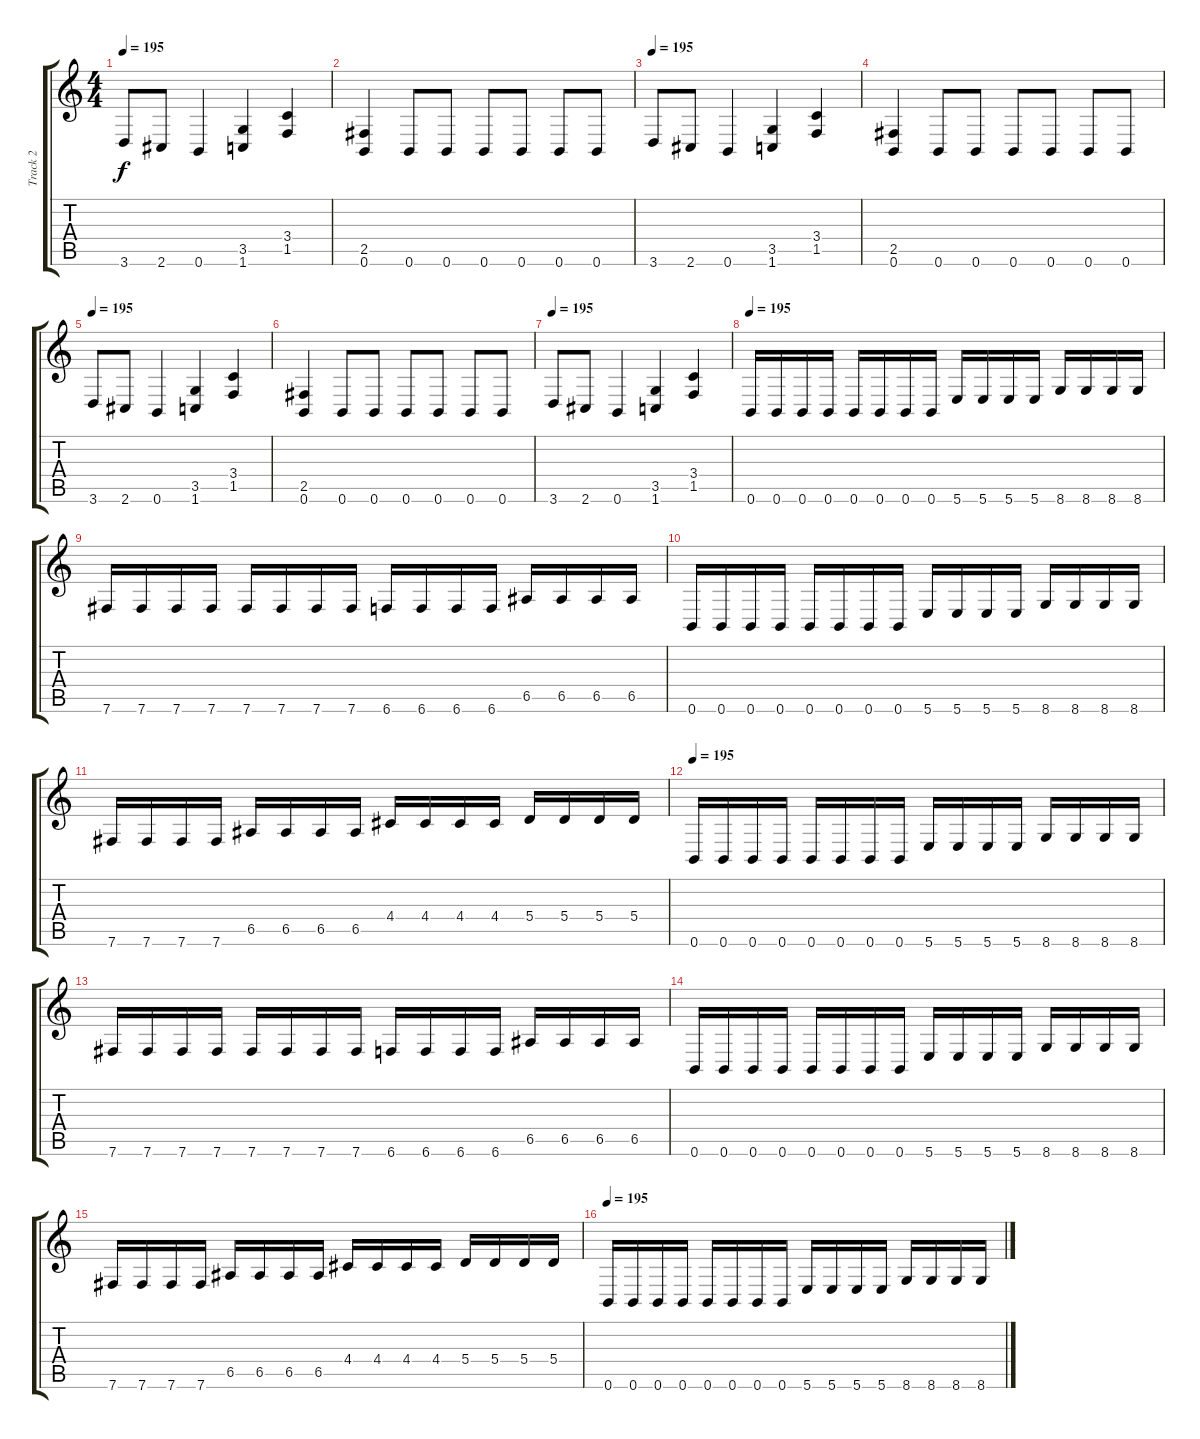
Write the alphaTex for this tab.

\track ("Track 2" "Track 2") {instrument distortionguitar}
\staff {score tabs}
\tuning (B3 Gb3 D3 A2 E2 B1) {hide}
\ts (4 4)
\tempo 195
\clef g2
\ks c
3.6.8{dy f} 2.6.8 0.6.4 (3.5 1.6).4 (3.4 1.5).4 |
(2.5 0.6).4 0.6.8 0.6.8 0.6.8 0.6.8 0.6.8 0.6.8 |
\tempo 195
3.6.8 2.6.8 0.6.4 (3.5 1.6).4 (3.4 1.5).4 |
(2.5 0.6).4 0.6.8 0.6.8 0.6.8 0.6.8 0.6.8 0.6.8 |
\tempo 195
3.6.8 2.6.8 0.6.4 (3.5 1.6).4 (3.4 1.5).4 |
(2.5 0.6).4 0.6.8 0.6.8 0.6.8 0.6.8 0.6.8 0.6.8 |
\tempo 195
3.6.8 2.6.8 0.6.4 (3.5 1.6).4 (3.4 1.5).4 |
\tempo 195
0.6.16 0.6.16 0.6.16 0.6.16 0.6.16 0.6.16 0.6.16 0.6.16 5.6.16 5.6.16 5.6.16 5.6.16 8.6.16 8.6.16 8.6.16 8.6.16 |
7.6.16 7.6.16 7.6.16 7.6.16 7.6.16 7.6.16 7.6.16 7.6.16 6.6.16 6.6.16 6.6.16 6.6.16 6.5.16 6.5.16 6.5.16 6.5.16 |
0.6.16 0.6.16 0.6.16 0.6.16 0.6.16 0.6.16 0.6.16 0.6.16 5.6.16 5.6.16 5.6.16 5.6.16 8.6.16 8.6.16 8.6.16 8.6.16 |
7.6.16 7.6.16 7.6.16 7.6.16 6.5.16 6.5.16 6.5.16 6.5.16 4.4.16 4.4.16 4.4.16 4.4.16 5.4.16 5.4.16 5.4.16 5.4.16 |
\tempo 195
0.6.16 0.6.16 0.6.16 0.6.16 0.6.16 0.6.16 0.6.16 0.6.16 5.6.16 5.6.16 5.6.16 5.6.16 8.6.16 8.6.16 8.6.16 8.6.16 |
7.6.16 7.6.16 7.6.16 7.6.16 7.6.16 7.6.16 7.6.16 7.6.16 6.6.16 6.6.16 6.6.16 6.6.16 6.5.16 6.5.16 6.5.16 6.5.16 |
0.6.16 0.6.16 0.6.16 0.6.16 0.6.16 0.6.16 0.6.16 0.6.16 5.6.16 5.6.16 5.6.16 5.6.16 8.6.16 8.6.16 8.6.16 8.6.16 |
7.6.16 7.6.16 7.6.16 7.6.16 6.5.16 6.5.16 6.5.16 6.5.16 4.4.16 4.4.16 4.4.16 4.4.16 5.4.16 5.4.16 5.4.16 5.4.16 |
\tempo 195
0.6.16 0.6.16 0.6.16 0.6.16 0.6.16 0.6.16 0.6.16 0.6.16 5.6.16 5.6.16 5.6.16 5.6.16 8.6.16 8.6.16 8.6.16 8.6.16
